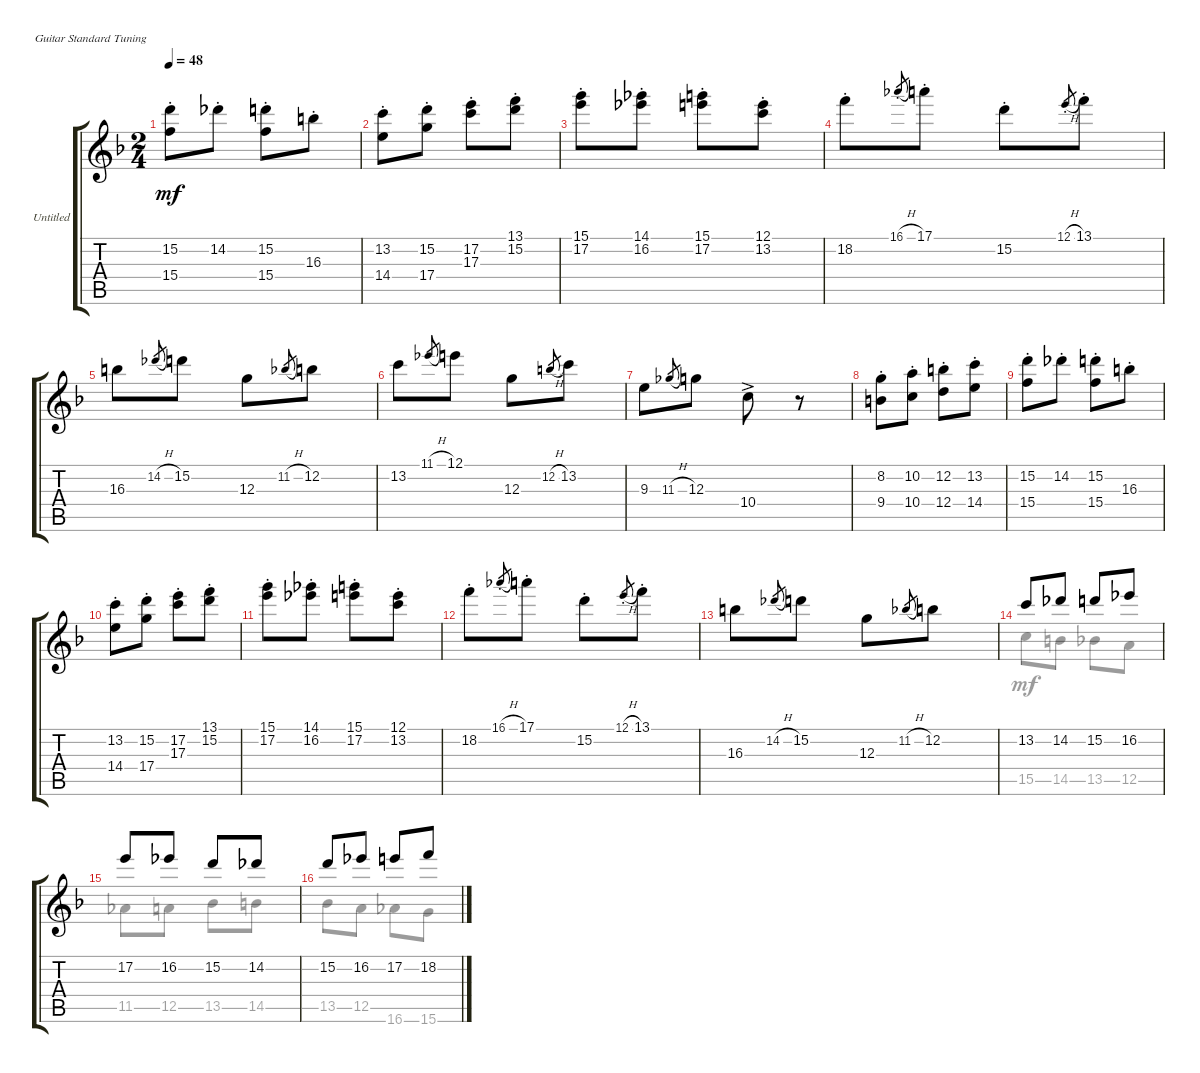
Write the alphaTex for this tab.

\bracketExtendMode groupsimilarinstruments
\firstSystemTrackNameOrientation horizontal
\otherSystemsTrackNameOrientation horizontal
\track ("Untitled" "Untitled") {instrument acousticguitarnylon}
\staff {score tabs}
\tuning (E4 B3 G3 D3 A2 E2)
\voice
\ts (2 4)
\tempo 48
\clef g2
\ks dminor
(15.2{st} 15.4{st}).8{dy mf} 14.2{st}.8 (15.2{st} 15.4{st}).8 16.3{st}.8 |
(13.2{st} 14.4{st}).8 (15.2{st} 17.4{st}).8 (17.2{st} 17.3{st}).8 (13.1{st} 15.2{st}).8 |
(15.1{st} 17.2{st}).8 (14.1{st} 16.2{st}).8 (15.1{st} 17.2{st}).8 (12.1{st} 13.2{st}).8 |
18.2{st}.8 16.1{h st}.8{gr} 17.1{st}.8 15.2{st}.8 12.1{h st}.8{gr} 13.1{st}.8 |
16.3.8 14.2{h}.8{gr} 15.2.8 12.3.8 11.2{h}.8{gr} 12.2.8 |
13.2.8 11.1{h}.8{gr} 12.1.8 12.3.8 12.2{h}.8{gr} 13.2.8 |
9.3.8 11.3{h}.8{gr} 12.3.8 10.4{ac}.8 r.8 |
(8.2{st} 9.4{st}).8 (10.2{st} 10.4{st}).8 (12.2{st} 12.4{st}).8 (13.2{st} 14.4{st}).8 |
(15.2{st} 15.4{st}).8 14.2{st}.8 (15.2{st} 15.4{st}).8 16.3{st}.8 |
(13.2{st} 14.4{st}).8 (15.2{st} 17.4{st}).8 (17.2{st} 17.3{st}).8 (13.1{st} 15.2{st}).8 |
(15.1{st} 17.2{st}).8 (14.1{st} 16.2{st}).8 (15.1{st} 17.2{st}).8 (12.1{st} 13.2{st}).8 |
18.2{st}.8 16.1{h st}.8{gr} 17.1{st}.8 15.2{st}.8 12.1{h st}.8{gr} 13.1{st}.8 |
16.3.8 14.2{h}.8{gr} 15.2.8 12.3.8 11.2{h}.8{gr} 12.2.8 |
13.2.8 14.2.8 15.2.8 16.2.8 |
17.2.8 16.2.8 15.2.8 14.2.8 |
15.2.8 16.2.8 17.2.8 18.2.8
\voice
\clef g2
\ottava regular
\simile none
\ks dminor
|
|
|
|
|
|
|
|
|
|
|
|
|
15.5.8 14.5.8 13.5.8 12.5.8 |
11.5.8 12.5.8 13.5.8 14.5.8 |
13.5.8 12.5.8 16.6.8 15.6.8
